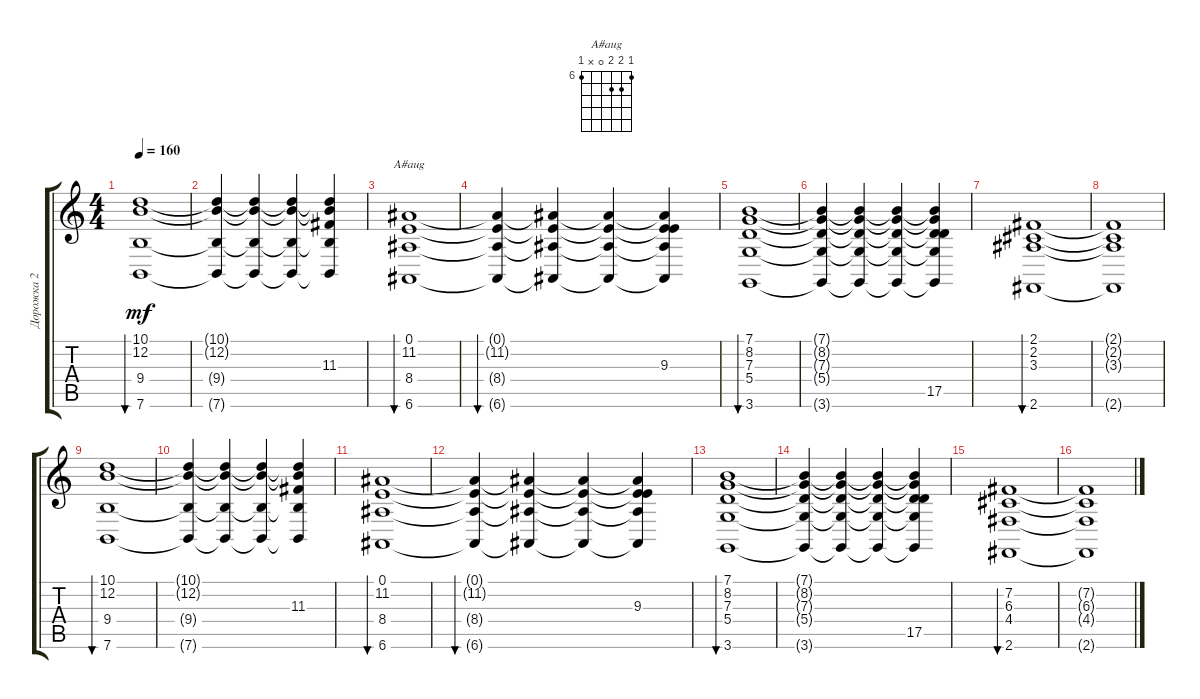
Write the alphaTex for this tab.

\track ("Дорожка 2" "Дорожка 2") {instrument acousticgrandpiano}
\staff {score tabs}
\tuning (E4 B3 G3 D3 A2 E2) {hide}
\chord ("A#aug" 6 7 7 0 x 6) {firstfret 6}
\ts (4 4)
\tempo 160
\clef g2
\ks c
(10.1 12.2 9.4 7.6).1{bu 120 dy mf} |
(10.1{t} 12.2{t} 9.4{t} 7.6{t}).4 (10.1{t} 12.2{t} 9.4{t} 7.6{t}).4 (10.1{t} 12.2{t} 9.4{t} 7.6{t}).4 (10.1{t} 12.2{t} 11.3 9.4{t} 7.6{t}).4 |
(0.1 11.2 8.4 6.6).1{bu 120 ch "A#aug"} |
(0.1{t} 11.2{t} 8.4{t} 6.6{t}).4{bu 120} (0.1{t} 11.2{t} 8.4{t} 6.6{t}).4 (0.1{t} 11.2{t} 8.4{t} 6.6{t}).4 (0.1{t} 11.2{t} 9.3 8.4{t} 6.6{t}).4 |
(7.1 8.2 7.3 5.4 3.6).1{bu 120} |
(7.1{t} 8.2{t} 7.3{t} 5.4{t} 3.6{t}).4 (7.1{t} 8.2{t} 7.3{t} 5.4{t} 3.6{t}).4 (7.1{t} 8.2{t} 7.3{t} 5.4{t} 3.6{t}).4 (7.1{t} 8.2{t} 7.3{t} 5.4{t} 17.5 3.6{t}).4 |
(2.1 2.2 3.3 2.6).1{bu 120} |
(2.1{t} 2.2{t} 3.3{t} 2.6{t}).1 |
(10.1 12.2 9.4 7.6).1{bu 120} |
(10.1{t} 12.2{t} 9.4{t} 7.6{t}).4 (10.1{t} 12.2{t} 9.4{t} 7.6{t}).4 (10.1{t} 12.2{t} 9.4{t} 7.6{t}).4 (10.1{t} 12.2{t} 11.3 9.4{t} 7.6{t}).4 |
(0.1 11.2 8.4 6.6).1{bu 120} |
(0.1{t} 11.2{t} 8.4{t} 6.6{t}).4{bu 120} (0.1{t} 11.2{t} 8.4{t} 6.6{t}).4 (0.1{t} 11.2{t} 8.4{t} 6.6{t}).4 (0.1{t} 11.2{t} 9.3 8.4{t} 6.6{t}).4 |
(7.1 8.2 7.3 5.4 3.6).1{bu 120} |
(7.1{t} 8.2{t} 7.3{t} 5.4{t} 3.6{t}).4 (7.1{t} 8.2{t} 7.3{t} 5.4{t} 3.6{t}).4 (7.1{t} 8.2{t} 7.3{t} 5.4{t} 3.6{t}).4 (7.1{t} 8.2{t} 7.3{t} 5.4{t} 17.5 3.6{t}).4 |
(7.2 6.3 4.4 2.6).1{bu 120} |
(7.2{t} 6.3{t} 4.4{t} 2.6{t}).1
